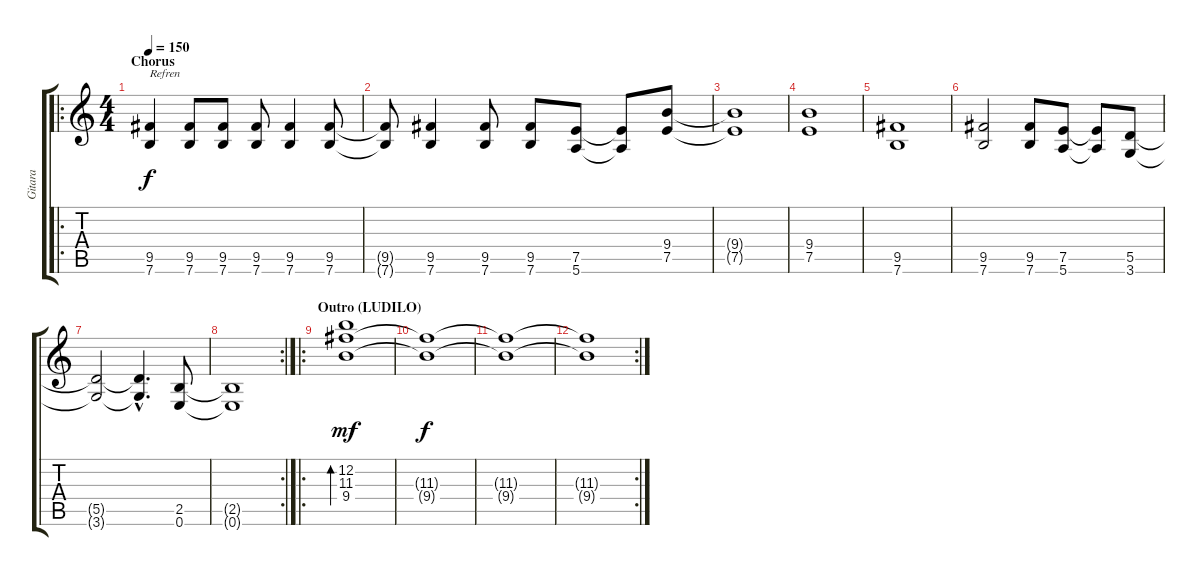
\track ("Gitara" "Gitara") {instrument overdrivenguitar}
\staff {score tabs}
\tuning (E4 B3 G3 D3 A2 E2) {hide}
\ro
\ts (4 4)
\section ("" "Chorus")
\tempo 150
\clef g2
\ks c
(9.5 7.6).4{txt "Refren" dy f} (9.5 7.6).8 (9.5 7.6).8 (9.5 7.6).8 (9.5 7.6).4 (9.5 7.6).8 |
(9.5{t} 7.6{t}).8 (9.5 7.6).4 (9.5 7.6).8 (9.5 7.6).8 (7.5 5.6).8 (7.5{t} 5.6{t}).8 (9.4 7.5).8 |
(9.4{t} 7.5{t}).1 |
(9.4 7.5).1 |
(9.5 7.6).1 |
(9.5 7.6).2 (9.5 7.6).8 (7.5 5.6).8 (7.5{t} 5.6{t}).8 (5.5 3.6).8 |
(5.5{t} 3.6{t}).2 (5.5{hac t} 3.6{hac t}).4{d} (2.5 0.6).8 |
\rc 2
(2.5{t} 0.6{t}).1 |
\ro
\section ("" "Outro (LUDILO)")
(12.2 11.3 9.4).1{bd 240 dy mf} |
(11.3{t} 9.4{t}).1{dy f} |
(11.3{t} 9.4{t}).1 |
\rc 2
(11.3{t} 9.4{t}).1
